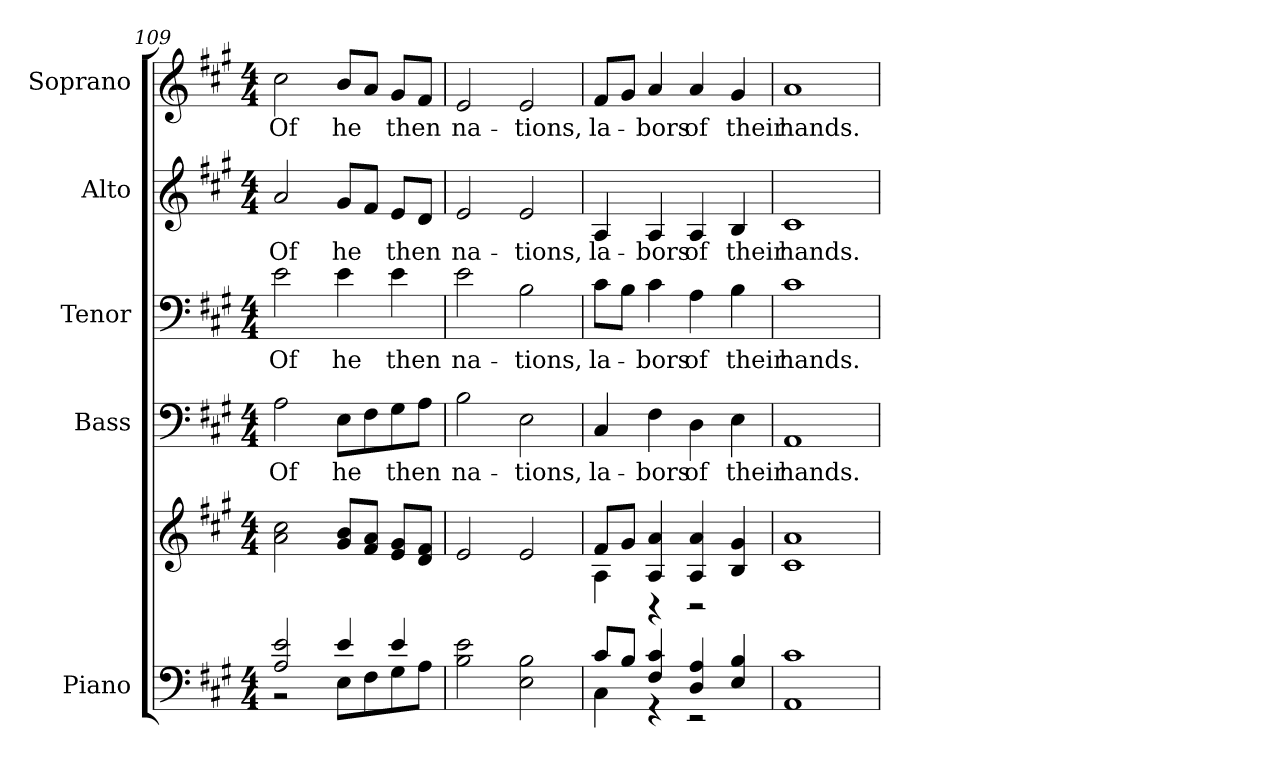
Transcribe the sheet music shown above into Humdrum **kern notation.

**kern	**kern	**kern	**text	**kern	**text	**kern	**text	**kern	**text
*part5	*part5	*part4	*part4	*part3	*part3	*part2	*part2	*part1	*part1
*staff6	*staff5	*staff4	*staff4	*staff3	*staff3	*staff2	*staff2	*staff1	*staff1
*I"Piano	*	*I"Bass	*	*I"Tenor	*	*I"Alto	*	*I"Soprano	*
*I'Pno.	*	*I'B.	*	*I'T.	*	*I'A.	*	*I'S.	*
!!LO:LB:g=z
*clefF4	*clefG2	*clefF4	*	*clefF4	*	*clefG2	*	*clefG2	*
*k[f#c#g#]	*k[f#c#g#]	*k[f#c#g#]	*	*k[f#c#g#]	*	*k[f#c#g#]	*	*k[f#c#g#]	*
*A:	*A:	*A:	*	*A:	*	*A:	*	*A:	*
*M4/4	*M4/4	*M4/4	*	*M4/4	*	*M4/4	*	*M4/4	*
=109	=109	=109	=109	=109	=109	=109	=109	=109	=109
*^	*	*	*	*	*	*	*	*	*
!	!	!	!	!LO:LY:b:color=#000000	!	!	!	!	!	!
!	!	!	!	!	!	!LO:LY:b:color=#000000	!	!	!	!
!	!	!	!	!	!	!	!	!LO:LY:b:color=#000000	!	!
!	!	!	!	!	!	!	!	!	!	!LO:LY:b:color=#000000
2Ai/ 2ei	2r	2ai\ 2cc#i	2Ai\	Of	2ei\	Of	2ai/	Of	2cc#i\	Of
!	!	!	!	!LO:LY:b:color=#000000	!	!	!	!	!	!
!	!	!	!	!	!	!LO:LY:b:color=#000000	!	!	!	!
!	!	!	!	!	!	!	!	!LO:LY:b:color=#000000	!	!
!	!	!	!	!	!	!	!	!	!	!LO:LY:b:color=#000000
4ei/	8Ei\L	8g#i/ 8biL	8Ei\L	he	4ei\	he	8g#i/L	he	8bi/L	he
.	8F#i\	8f#i/ 8aiJ	8F#i\	.	.	.	8f#i/J	.	8ai/J	.
!	!	!	!	!LO:LY:b:color=#000000	!	!	!	!	!	!
!	!	!	!	!	!	!LO:LY:b:color=#000000	!	!	!	!
!	!	!	!	!	!	!	!	!LO:LY:b:color=#000000	!	!
!	!	!	!	!	!	!	!	!	!	!LO:LY:b:color=#000000
4ei/	8G#i\	8ei/ 8g#iL	8G#i\	then	4ei\	then	8ei/L	then	8g#i/L	then
.	8Ai\J	8di/ 8f#iJ	8Ai\J	.	.	.	8di/J	.	8f#i/J	.
*v	*v	*	*	*	*	*	*	*	*	*
=110	=110	=110	=110	=110	=110	=110	=110	=110	=110
*^	*	*	*	*	*	*	*	*	*
!	!	!	!	!LO:LY:b:color=#000000	!	!	!	!	!	!
*v	*v	*	*	*	*	*	*	*	*	*
*^	*	*	*	*	*	*	*	*	*
!	!	!	!	!	!	!LO:LY:b:color=#000000	!	!	!	!
*v	*v	*	*	*	*	*	*	*	*	*
*^	*	*	*	*	*	*	*	*	*
!	!	!	!	!	!	!	!	!LO:LY:b:color=#000000	!	!
*v	*v	*	*	*	*	*	*	*	*	*
*^	*	*	*	*	*	*	*	*	*
!	!	!	!	!	!	!	!	!	!	!LO:LY:b:color=#000000
*v	*v	*	*	*	*	*	*	*	*	*
2Bi\ 2ei	2ei/	2Bi\	na-	2ei\	na-	2ei/	na-	2ei/	na-
!	!	!	!LO:LY:b:color=#000000	!	!	!	!	!	!
!	!	!	!	!	!LO:LY:b:color=#000000	!	!	!	!
!	!	!	!	!	!	!	!LO:LY:b:color=#000000	!	!
!	!	!	!	!	!	!	!	!	!LO:LY:b:color=#000000
2Ei\ 2Bi	2ei/	2Ei\	-tions,	2Bi\	-tions,	2ei/	-tions,	2ei/	-tions,
=111	=111	=111	=111	=111	=111	=111	=111	=111	=111
*^	*^	*	*	*	*	*	*	*	*
!	!	!	!	!	!LO:LY:b:color=#000000	!	!	!	!	!	!
!	!	!	!	!	!	!	!LO:LY:b:color=#000000	!	!	!	!
!	!	!	!	!	!	!	!	!	!LO:LY:b:color=#000000	!	!
!	!	!	!	!	!	!	!	!	!	!	!LO:LY:b:color=#000000
8c#i/L	4C#i\	8f#i/L	4Ai\	4C#i/	la-	8c#i\L	la-	4Ai/	la-	8f#i/L	la-
8Bi/J	.	8g#i/J	.	.	.	8Bi\J	.	.	.	8g#i/J	.
!	!	!	!	!	!LO:LY:b:color=#000000	!	!	!	!	!	!
!	!	!	!	!	!	!	!LO:LY:b:color=#000000	!	!	!	!
!	!	!	!	!	!	!	!	!	!LO:LY:b:color=#000000	!	!
!	!	!	!	!	!	!	!	!	!	!	!LO:LY:b:color=#000000
4F#i/ 4c#i	4r	4Ai/ 4ai	4r	4F#i\	-bors	4c#i\	-bors	4Ai/	-bors	4ai/	-bors
!	!	!	!	!	!LO:LY:b:color=#000000	!	!	!	!	!	!
!	!	!	!	!	!	!	!LO:LY:b:color=#000000	!	!	!	!
!	!	!	!	!	!	!	!	!	!LO:LY:b:color=#000000	!	!
!	!	!	!	!	!	!	!	!	!	!	!LO:LY:b:color=#000000
4Di/ 4Ai	2r	4Ai/ 4ai	2r	4Di\	of	4Ai\	of	4Ai/	of	4ai/	of
!	!	!	!	!	!LO:LY:b:color=#000000	!	!	!	!	!	!
!	!	!	!	!	!	!	!LO:LY:b:color=#000000	!	!	!	!
!	!	!	!	!	!	!	!	!	!LO:LY:b:color=#000000	!	!
!	!	!	!	!	!	!	!	!	!	!	!LO:LY:b:color=#000000
4Ei/ 4Bi	.	4Bi/ 4g#i	.	4Ei\	their	4Bi\	their	4Bi/	their	4g#i/	their
*v	*v	*	*	*	*	*	*	*	*	*	*
*	*v	*v	*	*	*	*	*	*	*	*
=112	=112	=112	=112	=112	=112	=112	=112	=112	=112
!	!	!	!LO:LY:b:color=#000000	!	!	!	!	!	!
!	!	!	!	!	!LO:LY:b:color=#000000	!	!	!	!
!	!	!	!	!	!	!	!LO:LY:b:color=#000000	!	!
!	!	!	!	!	!	!	!	!	!LO:LY:b:color=#000000
1AAi 1c#i	1c#i 1ai	1AAi	hands.	1c#i	hands.	1c#i	hands.	1ai	hands.
=	=	=	=	=	=	=	=	=	=
*-	*-	*-	*-	*-	*-	*-	*-	*-	*-
